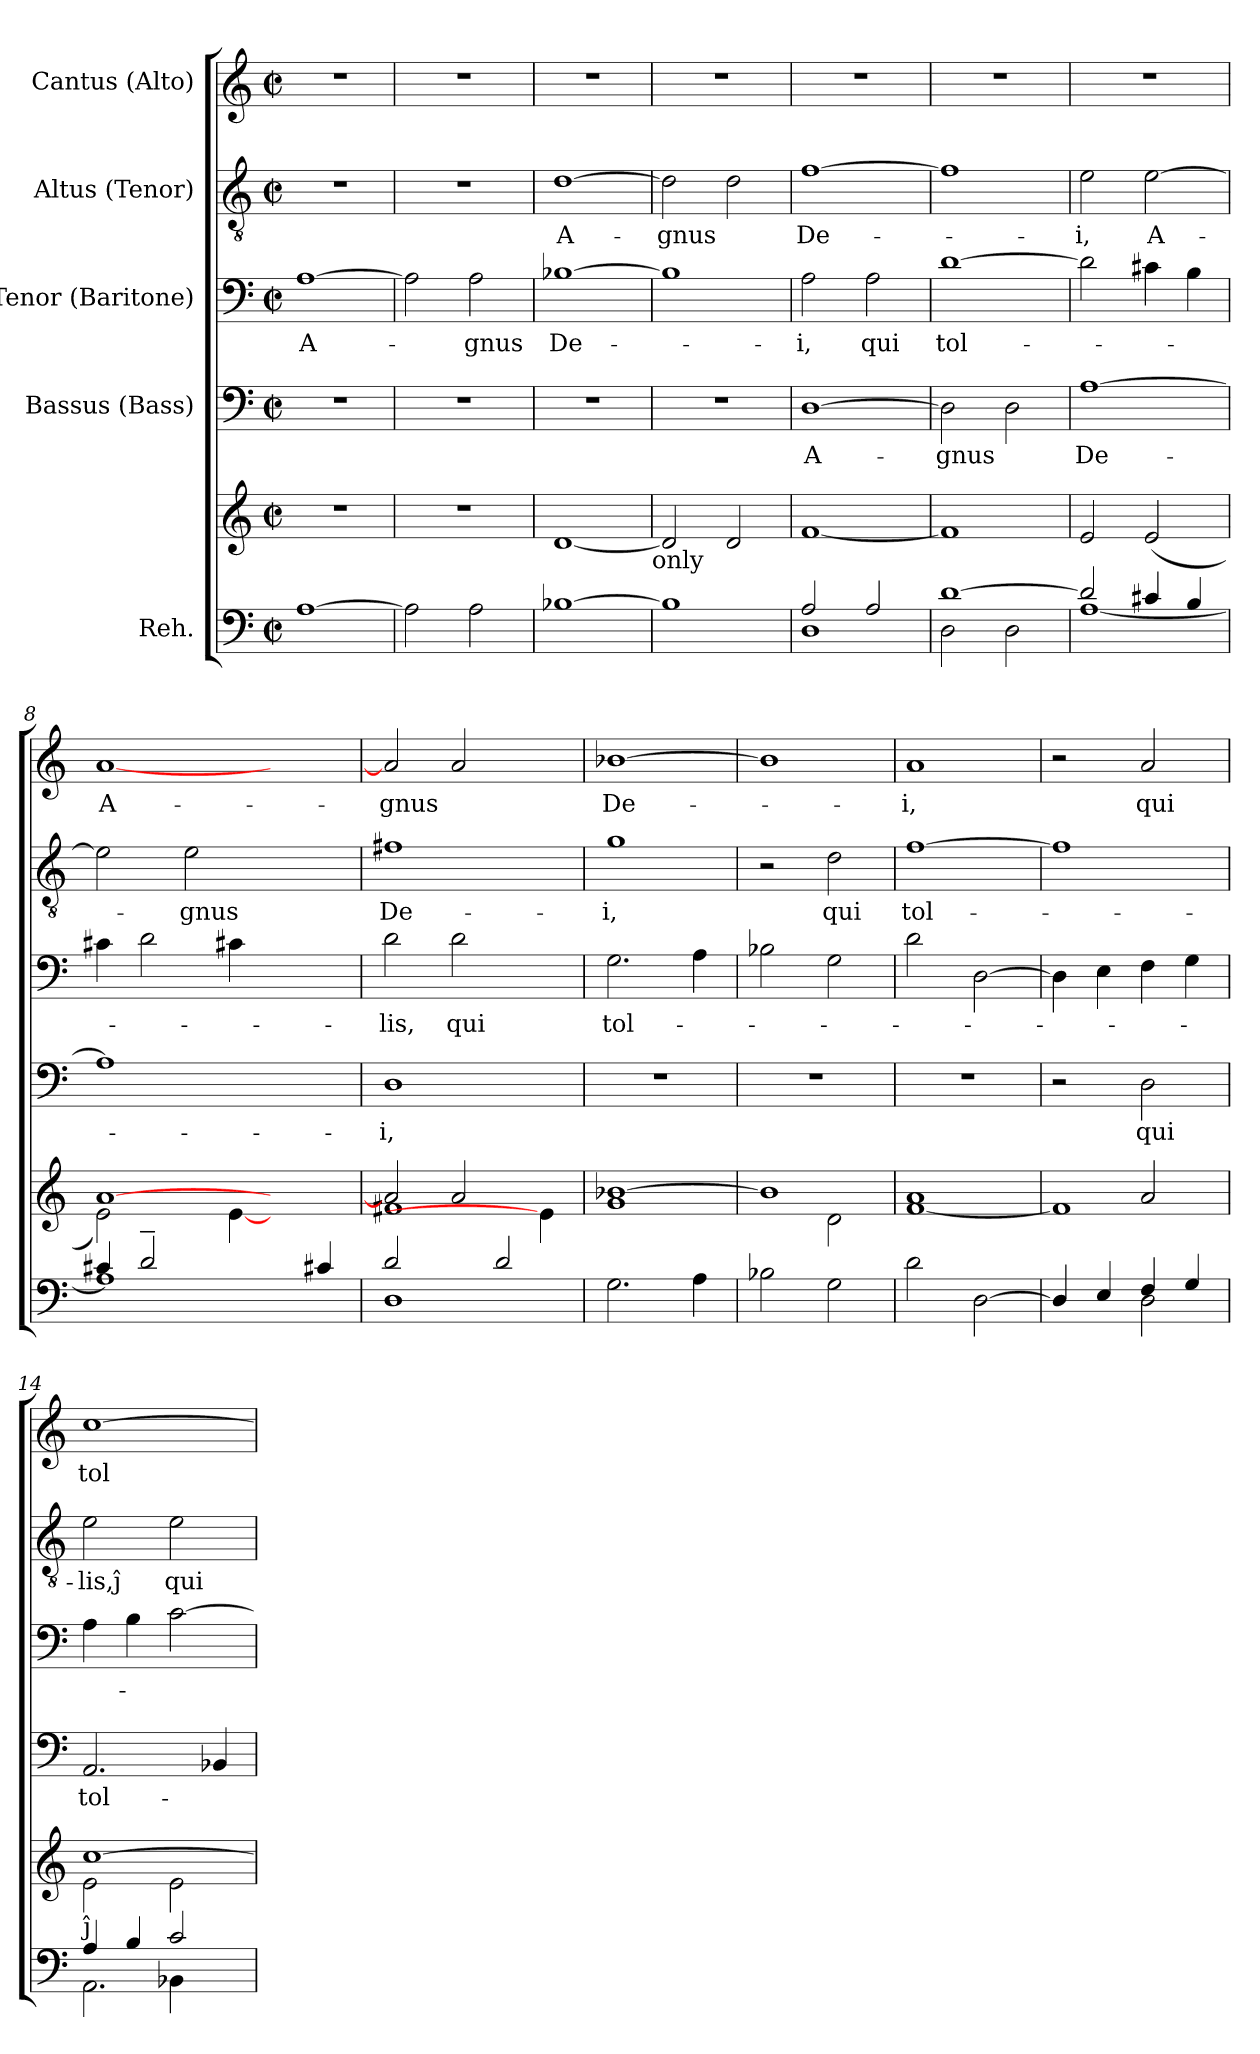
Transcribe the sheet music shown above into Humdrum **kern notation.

**kern	**kern	**kern	**text	**kern	**text	**kern	**text	**kern	**text
*part5	*part5	*part4	*part4	*part3	*part3	*part2	*part2	*part1	*part1
*staff6	*staff5	*staff4	*staff4	*staff3	*staff3	*staff2	*staff2	*staff1	*staff1
*I"Reh.	*	*I"Bassus (Bass)	*	*I"Tenor (Baritone)	*	*I"Altus (Tenor)	*	*I"Cantus (Alto)	*
*clefF4	*clefG2	*clefF4	*	*clefF4	*	*clefGv2	*	*clefG2	*
*k[]	*k[]	*k[]	*	*k[]	*	*k[]	*	*k[]	*
*C:	*C:	*C:	*	*C:	*	*C:	*	*C:	*
*M2/2	*M2/2	*M2/2	*	*M2/2	*	*M2/2	*	*M2/2	*
*met(c|)	*met(c|)	*met(c|)	*	*met(c|)	*	*met(c|)	*	*met(c|)	*
=1	=1	=1	=1	=1	=1	=1	=1	=1	=1
!	!	!	!	!	!LO:LY:b	!	!	!	!
[>1A	1r	1r	.	[>1A	A-	1r	.	1r	.
=2	=2	=2	=2	=2	=2	=2	=2	=2	=2
2A\]	1r	1r	.	2A\]	.	1r	.	1r	.
!	!	!	!	!	!LO:LY:b	!	!	!	!
2A\	.	.	.	2A\	-gnus	.	.	.	.
=3	=3	=3	=3	=3	=3	=3	=3	=3	=3
!	!	!	!	!	!LO:LY:b	!	!LO:LY:b	!	!
[>1B-X	[<1d	1r	.	[>1B-X	De-	[>1d	A-	1r	.
!	!LO:TX:b:t=only	!	!	!	!	!	!	!	!
=4	=4	=4	=4	=4	=4	=4	=4	=4	=4
!	!	!	!	!	!	!	!LO:LY:b	!	!
1B-]	2d/]	1r	.	1B-]	.	2d\]	-gnus	1r	.
.	2d/	.	.	.	.	2d\	.	.	.
=5	=5	=5	=5	=5	=5	=5	=5	=5	=5
*^	*	*	*	*	*	*	*	*	*
!	!	!	!	!LO:LY:b	!	!LO:LY:b	!	!LO:LY:b	!	!
2A/	1D	[<1f	[>1D	A-	2A\	-i,	[>1f	De-	1r	.
!	!	!	!	!	!	!LO:LY:b	!	!	!	!
2A/	.	.	.	.	2A\	qui	.	.	.	.
=6	=6	=6	=6	=6	=6	=6	=6	=6	=6	=6
!	!	!	!	!LO:LY:b	!	!LO:LY:b	!	!	!	!
[>1d	2D\	1f]	2D\]	-gnus	[>1d	tol-	1f]	.	1r	.
.	2D\	.	2D\	.	.	.	.	.	.	.
=7	=7	=7	=7	=7	=7	=7	=7	=7	=7	=7
!	!	!	!	!LO:LY:b	!	!	!	!LO:LY:b	!	!
2d/]	[<1A	2e/	[>1A	De-	2d\]	.	2e\	-i,	1r	.
!	!	!	!	!	!	!	!	!LO:LY:b	!	!
4c#X/	.	(2e/	.	.	4c#X\	.	[>2e\	A-	.	.
4B/	.	.	.	.	4B\	.	.	.	.	.
=8	=8	=8	=8	=8	=8	=8	=8	=8	=8	=8
*	*	*^	*	*	*	*	*	*	*	*
!	!	!	!	!	!	!	!	!	!	!	!LO:LY:b
4c#X/	1A]	[>1a	2e\)	1A]	.	4c#X\	.	2e\]	.	[<1a	A-
2d~>/	.	.	.	.	.	2d\	.	.	.	.	.
!	!	!	!	!	!	!	!	!	!LO:LY:b	!	!
.	.	.	4ryy	.	.	.	.	2e\	-gnus	.	.
4ryy	.	.	[4e\	.	.	4c#X\	.	.	.	.	.
4ryy	2ryy	2ryy	2ryy	2ryy	.	2ryy	.	2ryy	.	2ryy	.
4c#X/	.	.	.	.	.	.	.	.	.	.	.
=9	=9	=9	=9	=9	=9	=9	=9	=9	=9	=9	=9
!	!	!	!	!	!LO:LY:b	!	!LO:LY:b	!	!LO:LY:b	!	!LO:LY:b
2d/	1D	2a/]	1f#X	1D	-i,	2d\	-lis,	1f#X	De-	2a/]	-gnus
!	!	!	!	!	!	!	!LO:LY:b	!	!	!	!
4ryy	.	2a/	.	.	.	2d\	qui	.	.	2a/	.
2d/	.	.	.	.	.	.	.	.	.	.	.
.	4ryy	4ryy	4e\]	4ryy	.	4ryy	.	4ryy	.	4ryy	.
=10	=10	=10	=10	=10	=10	=10	=10	=10	=10	=10	=10
!	!	!	!	!	!	!	!LO:LY:b	!	!LO:LY:b	!	!LO:LY:b
*v	*v	*	*	*	*	*	*	*	*	*	*
*	*v	*v	*	*	*	*	*	*	*	*
2.G\	1g [>1b-X	1r	.	2.G\	tol-	1g	-i,	[>1b-X	De-
4A\	.	.	.	4A\	.	.	.	.	.
!!LO:PB:g=z
=11	=11	=11	=11	=11	=11	=11	=11	=11	=11
*	*^	*	*	*	*	*	*	*	*
2B-X\	1b-]	2ryy	1r	.	2B-X\	.	2r	.	1b-]	.
!	!	!	!	!	!	!	!	!LO:LY:b	!	!
2G\	.	2d\	.	.	2G\	.	2d\	qui	.	.
=12	=12	=12	=12	=12	=12	=12	=12	=12	=12	=12
!	!	!	!	!	!	!	!	!LO:LY:b	!	!LO:LY:b
*	*v	*v	*	*	*	*	*	*	*	*
2d\	[<1f 1a	1r	.	2d\	.	[>1f	tol-	1a	-i,
[>2D\	.	.	.	[>2D\	.	.	.	.	.
=13	=13	=13	=13	=13	=13	=13	=13	=13	=13
*^	*^	*	*	*	*	*	*	*	*
4D/]	2ryy	1f]	2ryy	2r	.	4D\]	.	1f]	.	2r	.
4E/	.	.	.	.	.	4E\	.	.	.	.	.
!	!	!	!	!	!LO:LY:b	!	!	!	!	!	!LO:LY:b
4F/	2D\	.	2a/	2D\	qui	4F\	.	.	.	2a/	qui
4G/	.	.	.	.	.	4G\	.	.	.	.	.
=14	=14	=14	=14	=14	=14	=14	=14	=14	=14	=14	=14
*	*^	*	*	*	*	*	*	*	*	*	*
!LO:TX:a:t=ĵ	!	!	!	!	!	!	!	!	!	!	!	!
!	!	!	!	!	!	!LO:LY:b	!	!	!	!LO:LY:b	!	!LO:LY:b
4A/	2.AA\	2ryy	[>1cc	2e\	2.AA/	tol-	4A\	.	2e\	-lis,ĵ	[>1cc	tol-
4B/	.	.	.	.	.	.	4B\	.	.	.	.	.
!	!	!	!	!	!	!	!	!	!	!LO:LY:b	!	!
2c/	.	4BB-X\	.	2e\	.	.	[>2c\	.	2e\	qui	.	.
.	4ryy	4ryy	.	.	4BB-X/	.	.	.	.	.	.	.
*v	*v	*v	*	*	*	*	*	*	*	*	*	*
*	*v	*v	*	*	*	*	*	*	*	*
=	=	=	=	=	=	=	=	=	=
*-	*-	*-	*-	*-	*-	*-	*-	*-	*-
